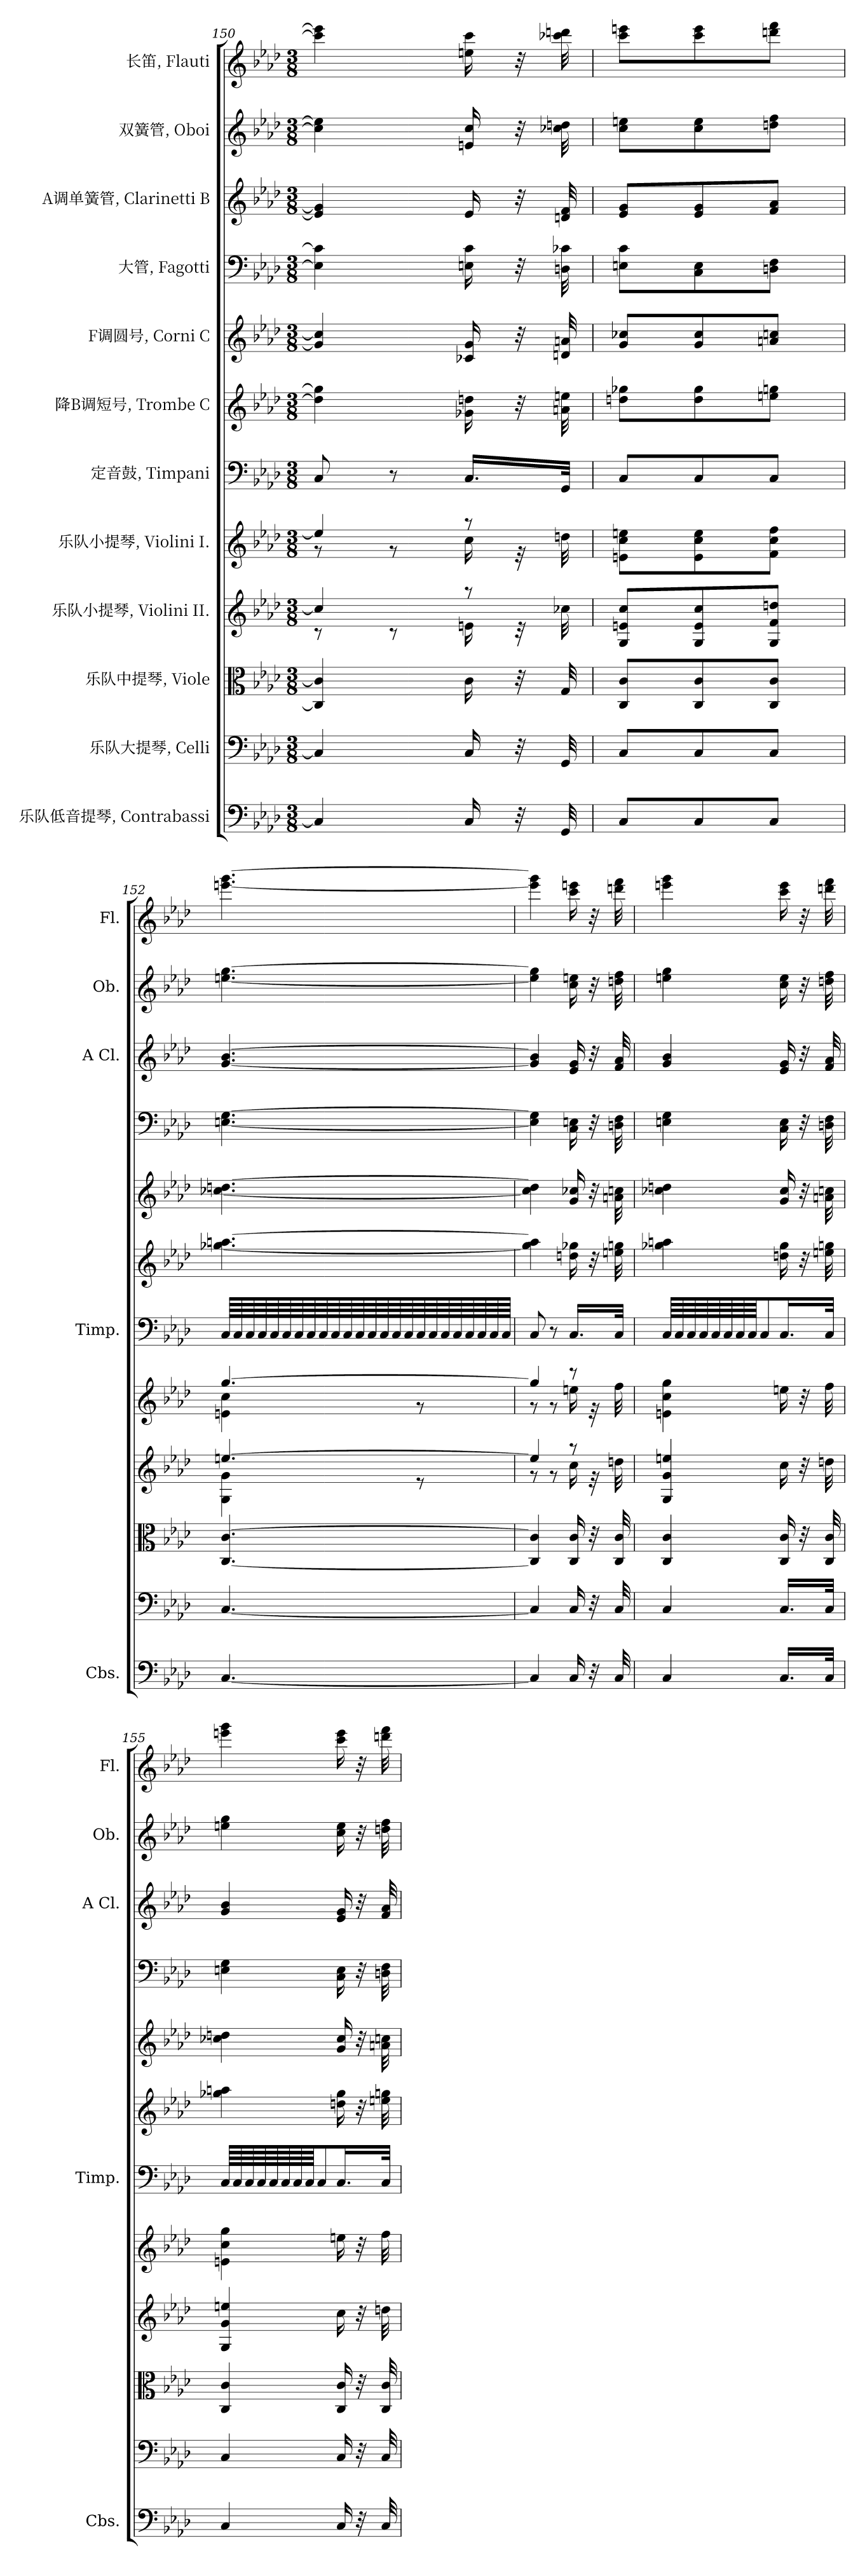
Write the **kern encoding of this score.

**kern	**kern	**kern	**kern	**kern	**kern	**kern	**kern	**kern	**kern	**kern	**kern
*part12	*part11	*part10	*part9	*part8	*part7	*part6	*part5	*part4	*part3	*part2	*part1
*staff12	*staff11	*staff10	*staff9	*staff8	*staff7	*staff6	*staff5	*staff4	*staff3	*staff2	*staff1
*I"乐队低音提琴, Contrabassi	*I"乐队大提琴, Celli	*I"乐队中提琴, Viole	*I"乐队小提琴, Violini II.	*I"乐队小提琴, Violini I.	*I"定音鼓, Timpani	*I"降B调短号, Trombe C	*I"F调圆号, Corni C	*I"大管, Fagotti	*I"A调单簧管, Clarinetti B	*I"双簧管, Oboi	*I"长笛, Flauti
*I'Cbs.	*	*	*	*	*I'Timp.	*	*	*	*I'A Cl.	*I'Ob.	*I'Fl.
*clefF4	*clefF4	*clefC3	*clefG2	*clefG2	*clefF4	*clefG2	*clefG2	*clefF4	*clefG2	*clefG2	*clefG2
*ITrd7c12	*	*	*	*	*	*ITrd1c2	*ITrd4c7	*	*ITrd1c2	*	*
*k[b-e-a-d-]	*k[b-e-a-d-]	*k[b-e-a-d-]	*k[b-e-a-d-]	*k[b-e-a-d-]	*k[b-e-a-d-]	*k[b-e-a-d-g-c-]	*k[b-e-a-d-g-]	*k[b-e-a-d-]	*k[b-e-a-d-g-c-]	*k[b-e-a-d-]	*k[b-e-a-d-]
*M3/8	*M3/8	*M3/8	*M3/8	*M3/8	*M3/8	*M3/8	*M3/8	*M3/8	*M3/8	*M3/8	*M3/8
=150	=150	=150	=150	=150	=150	=150	=150	=150	=150	=150	=150
*	*	*	*^	*^	*	*	*	*	*	*	*
4CC/]	4C/]	4C/] 4c/]	4cc/]	8r	4ee/]	8r	8C/	4cc\] 4ff-\]	4c/] 4f-/]	4E\] 4c\]	4d-/] 4f/]	4cc\] 4ee\]	4ccc\] 4eee\]
.	.	.	.	8r	.	8r	8r	.	.	.	.	.	.
16CC/	16C/	16c\	8r	16en\	8r	16cc\	16.C/LL	16f-X\ 16ccn\	16F-X/ 16c/	16En\ 16c\	16d-/	16en/ 16cc/	16een\ 16ccc\
32r	32r	32r	.	32r	.	32r	.	32r	32r	32r	32r	32r	32r
32GGG/	32GG/	32G/	.	32cc-X\	.	32ddn\	32GG/JJk	32gn\ 32ddn\	32Gn/ 32dn/	32Dn\ 32c-X\	32cn/ 32e-/	32cc-X\ 32ddn\	32ccc-X\ 32dddn\
*	*	*	*v	*v	*	*	*	*	*	*	*	*	*
*	*	*	*	*v	*v	*	*	*	*	*	*	*
!!LO:PB:g=z
=151	=151	=151	=151	=151	=151	=151	=151	=151	=151	=151	=151
8CC/L	8C/L	8C/ 8c/L	8G/ 8en/ 8cc/L	8en\ 8cc\ 8een\L	8C/L	8ccn\ 8ff-X\L	8c/ 8f-X/L	8En\ 8c\L	8d-/ 8f/L	8cc\ 8een\L	8ccc\ 8eeen\L
8CC/	8C/	8C/ 8c/	8G/ 8e/ 8cc/	8e\ 8cc\ 8ee\	8C/	8cc\ 8ff-\	8c/ 8f-/	8C\ 8E\	8d-/ 8f/	8cc\ 8ee\	8ccc\ 8eee\
8CC/J	8C/J	8C/ 8c/J	8G/ 8f/ 8ddn/J	8f\ 8cc\ 8ff\J	8C/J	8ddn\ 8ffn\J	8dn/ 8fn/J	8Dn\ 8F\J	8e-/ 8g-/J	8ddn\ 8ff\J	8dddn\ 8fff\J
=152	=152	=152	=152	=152	=152	=152	=152	=152	=152	=152	=152
*	*	*	*^	*^	*	*	*	*	*	*	*
[4.CC/	[4.C/	[4.C/ [4.c/	[4.een/	4G\ 4g\	[4.gg/	4en\ 4cc\	64C/LLLL	[4.ff-X\ [4.ggn\	[4.f-X\ [4.gn\	[4.En\ [4.G\	[4.f/ [4.a-/	[4.een\ [4.gg\	[4.eeen\ [4.ggg\
.	.	.	.	.	.	.	64C/	.	.	.	.	.	.
.	.	.	.	.	.	.	64C/	.	.	.	.	.	.
.	.	.	.	.	.	.	64C/	.	.	.	.	.	.
.	.	.	.	.	.	.	64C/	.	.	.	.	.	.
.	.	.	.	.	.	.	64C/	.	.	.	.	.	.
.	.	.	.	.	.	.	64C/	.	.	.	.	.	.
.	.	.	.	.	.	.	64C/	.	.	.	.	.	.
.	.	.	.	.	.	.	64C/	.	.	.	.	.	.
.	.	.	.	.	.	.	64C/	.	.	.	.	.	.
.	.	.	.	.	.	.	64C/	.	.	.	.	.	.
.	.	.	.	.	.	.	64C/	.	.	.	.	.	.
.	.	.	.	.	.	.	64C/	.	.	.	.	.	.
.	.	.	.	.	.	.	64C/	.	.	.	.	.	.
.	.	.	.	.	.	.	64C/	.	.	.	.	.	.
.	.	.	.	.	.	.	64C/	.	.	.	.	.	.
.	.	.	.	8r	.	8r	64C/	.	.	.	.	.	.
.	.	.	.	.	.	.	64C/	.	.	.	.	.	.
.	.	.	.	.	.	.	64C/	.	.	.	.	.	.
.	.	.	.	.	.	.	64C/	.	.	.	.	.	.
.	.	.	.	.	.	.	64C/	.	.	.	.	.	.
.	.	.	.	.	.	.	64C/	.	.	.	.	.	.
.	.	.	.	.	.	.	64C/	.	.	.	.	.	.
.	.	.	.	.	.	.	64C/JJJJ	.	.	.	.	.	.
=153	=153	=153	=153	=153	=153	=153	=153	=153	=153	=153	=153	=153	=153
4CC/]	4C/]	4C/] 4c/]	4ee/]	8r	4gg/]	8r	8C/	4ff-\] 4gg\]	4f-\] 4g\]	4E\] 4G\]	4f/] 4a-/]	4ee\] 4gg\]	4eee\] 4ggg\]
.	.	.	.	8r	.	8r	8r	.	.	.	.	.	.
16CC/	16C/	16C/ 16c/	8r	16cc\	8r	16een\	16.C/LL	16ccn\ 16ff-X\	16c/ 16f-X/	16C\ 16En\	16d-/ 16f/	16cc\ 16een\	16ccc\ 16eeen\
32r	32r	32r	.	32r	.	32r	.	32r	32r	32r	32r	32r	32r
32CC/	32C/	32C/ 32c/	.	32ddn\	.	32ff\	32C/JJk	32ddn\ 32ffn\	32dn\ 32fn\	32Dn\ 32F\	32e-/ 32g-/	32ddn\ 32ff\	32dddn\ 32fff\
*	*	*	*v	*v	*	*	*	*	*	*	*	*	*
*	*	*	*	*v	*v	*	*	*	*	*	*	*
!!LO:PB:g=z
=154	=154	=154	=154	=154	=154	=154	=154	=154	=154	=154	=154
4CC/	4C/	4C/ 4c/	4G/ 4g/ 4een/	4en\ 4cc\ 4gg\	64C/LLLL	4ff-X\ 4ggn\	4f-X\ 4gn\	4En\ 4G\	4f/ 4a-/	4een\ 4gg\	4eeen\ 4ggg\
.	.	.	.	.	64C/	.	.	.	.	.	.
.	.	.	.	.	64C/	.	.	.	.	.	.
.	.	.	.	.	64C/	.	.	.	.	.	.
.	.	.	.	.	64C/	.	.	.	.	.	.
.	.	.	.	.	64C/	.	.	.	.	.	.
.	.	.	.	.	64C/	.	.	.	.	.	.
.	.	.	.	.	64C/JJJ	.	.	.	.	.	.
.	.	.	.	.	8C/	.	.	.	.	.	.
16.CC/LL	16.C/LL	16C/ 16c/	16cc\	16een\	16.C/L	16ccn\ 16ff-\	16c/ 16f-/	16C\ 16E\	16d-/ 16f/	16cc\ 16ee\	16ccc\ 16eee\
.	.	32r	32r	32r	.	32r	32r	32r	32r	32r	32r
32CC/JJk	32C/JJk	32C/ 32c/	32ddn\	32ff\	32C/JJk	32ddn\ 32ffn\	32dn\ 32fn\	32Dn\ 32F\	32e-/ 32g-/	32ddn\ 32ff\	32dddn\ 32fff\
=155	=155	=155	=155	=155	=155	=155	=155	=155	=155	=155	=155
4CC/	4C/	4C/ 4c/	4G/ 4g/ 4een/	4en\ 4cc\ 4gg\	64C/LLLL	4ff-X\ 4ggn\	4f-X\ 4gn\	4En\ 4G\	4f/ 4a-/	4een\ 4gg\	4eeen\ 4ggg\
.	.	.	.	.	64C/	.	.	.	.	.	.
.	.	.	.	.	64C/	.	.	.	.	.	.
.	.	.	.	.	64C/	.	.	.	.	.	.
.	.	.	.	.	64C/	.	.	.	.	.	.
.	.	.	.	.	64C/	.	.	.	.	.	.
.	.	.	.	.	64C/	.	.	.	.	.	.
.	.	.	.	.	64C/JJJ	.	.	.	.	.	.
.	.	.	.	.	8C/	.	.	.	.	.	.
16CC/	16C/	16C/ 16c/	16cc\	16een\	16.C/L	16ccn\ 16ff-\	16c/ 16f-/	16C\ 16E\	16d-/ 16f/	16cc\ 16ee\	16ccc\ 16eee\
32r	32r	32r	32r	32r	.	32r	32r	32r	32r	32r	32r
32CC/	32C/	32C/ 32c/	32ddn\	32ff\	32C/JJk	32ddn\ 32ffn\	32dn\ 32fn\	32Dn\ 32F\	32e-/ 32g-/	32ddn\ 32ff\	32dddn\ 32fff\
=	=	=	=	=	=	=	=	=	=	=	=
*-	*-	*-	*-	*-	*-	*-	*-	*-	*-	*-	*-
